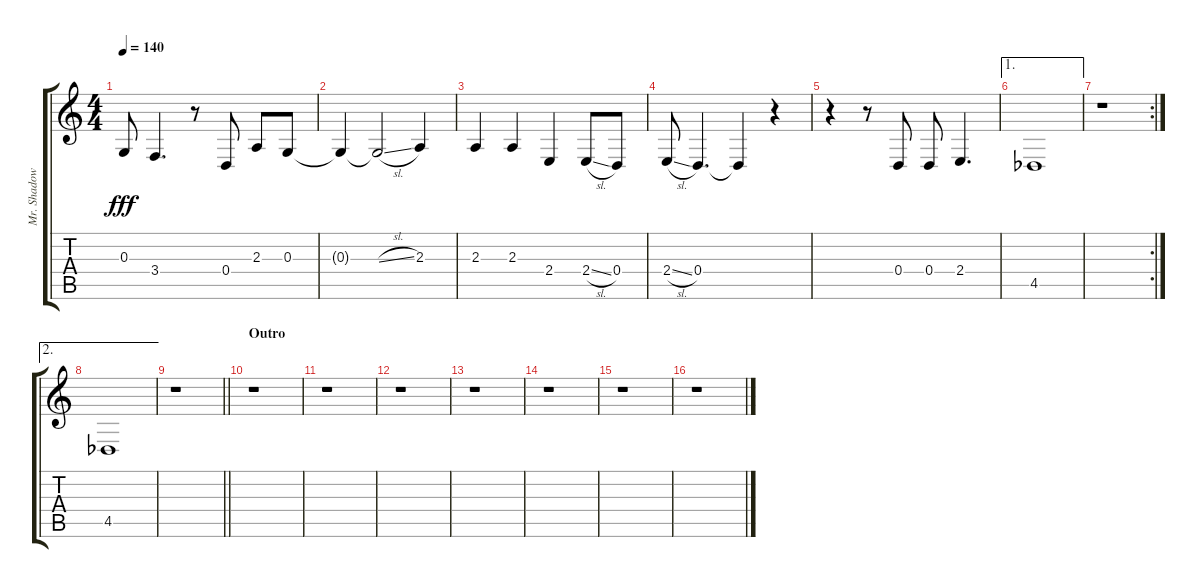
\track ("" "Mr. Shadow") {instrument tenorsax}
\staff {score tabs}
\tuning (E4 B3 G3 D3 A2 D2) {hide}
\ts (4 4)
\tempo 140
\clef g2
\ks c
0.3{t}.8{dy fff} 3.4.4{d} r.8 0.4.8 2.3.8 0.3.8 |
0.3{t}.4 0.3{sl t}.2 2.3.4 |
2.3.4 2.3.4 2.4.4 2.4{sl}.8 0.4.8 |
2.4{sl}.8 0.4.4{d} 0.4{t}.4 r.4 |
r.4 r.8 0.4.8 0.4.8 2.4.4{d} |
\ae 1
4.5{acc b}.1 |
\rc 2
r.1 |
\ae 2
4.5{acc b}.1 |
\barLineRight lightlight
r.1 |
\section ("" "Outro")
r.1 |
r.1 |
r.1 |
r.1 |
r.1 |
r.1 |
r.1
